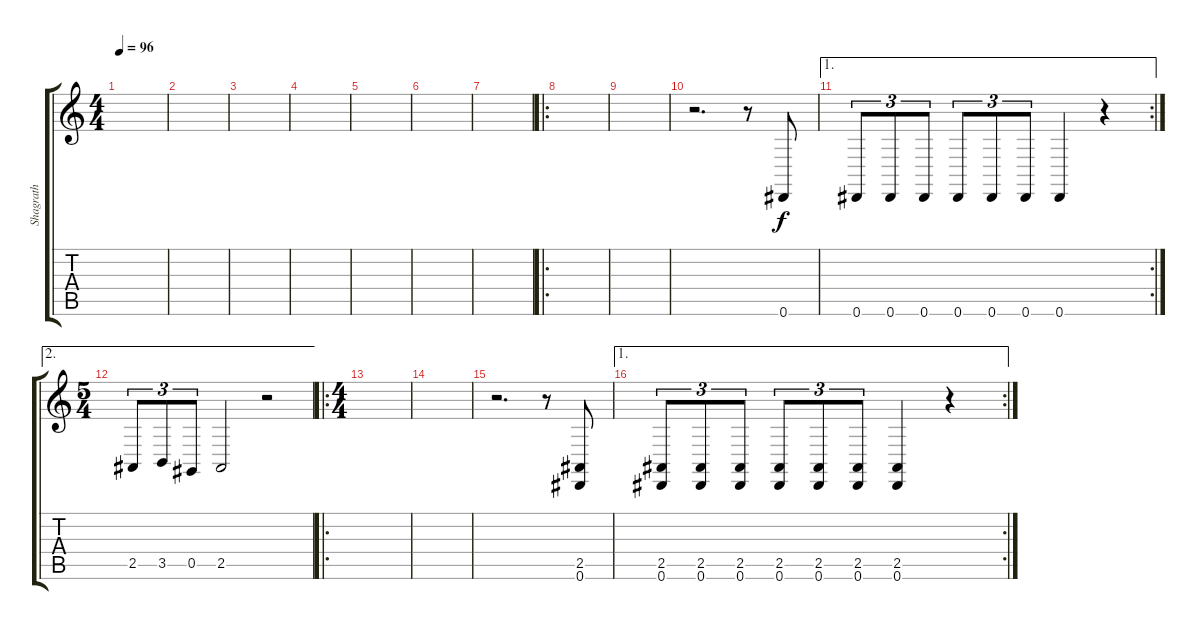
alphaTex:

\track ("Shagrath" "Shagrath") {instrument orchestrahit bank 255}
\staff {score tabs}
\tuning (Eb4 Bb3 Gb3 Db3 Ab2 Eb2) {hide}
\ts (4 4)
\tempo 96
\clef g2
\ks c
|
|
|
|
|
|
|
\ro
|
|
r.2{d} r.8 0.6.8 |
\ae 1
\rc 2
0.6.8{tu (3 2)} 0.6.8{tu (3 2)} 0.6.8{tu (3 2)} 0.6.8{tu (3 2)} 0.6.8{tu (3 2)} 0.6.8{tu (3 2)} 0.6.4 r.4 |
\ae 2
\ts (5 4)
2.5.8{tu (3 2)} 3.5.8{tu (3 2)} 0.5.8{tu (3 2)} 2.5.2 r.2 |
\ro
\ts (4 4)
|
|
r.2{d} r.8 (2.5 0.6).8 |
\ae 1
\rc 2
(2.5 0.6).8{tu (3 2)} (2.5 0.6).8{tu (3 2)} (2.5 0.6).8{tu (3 2)} (2.5 0.6).8{tu (3 2)} (2.5 0.6).8{tu (3 2)} (2.5 0.6).8{tu (3 2)} (2.5 0.6).4 r.4
